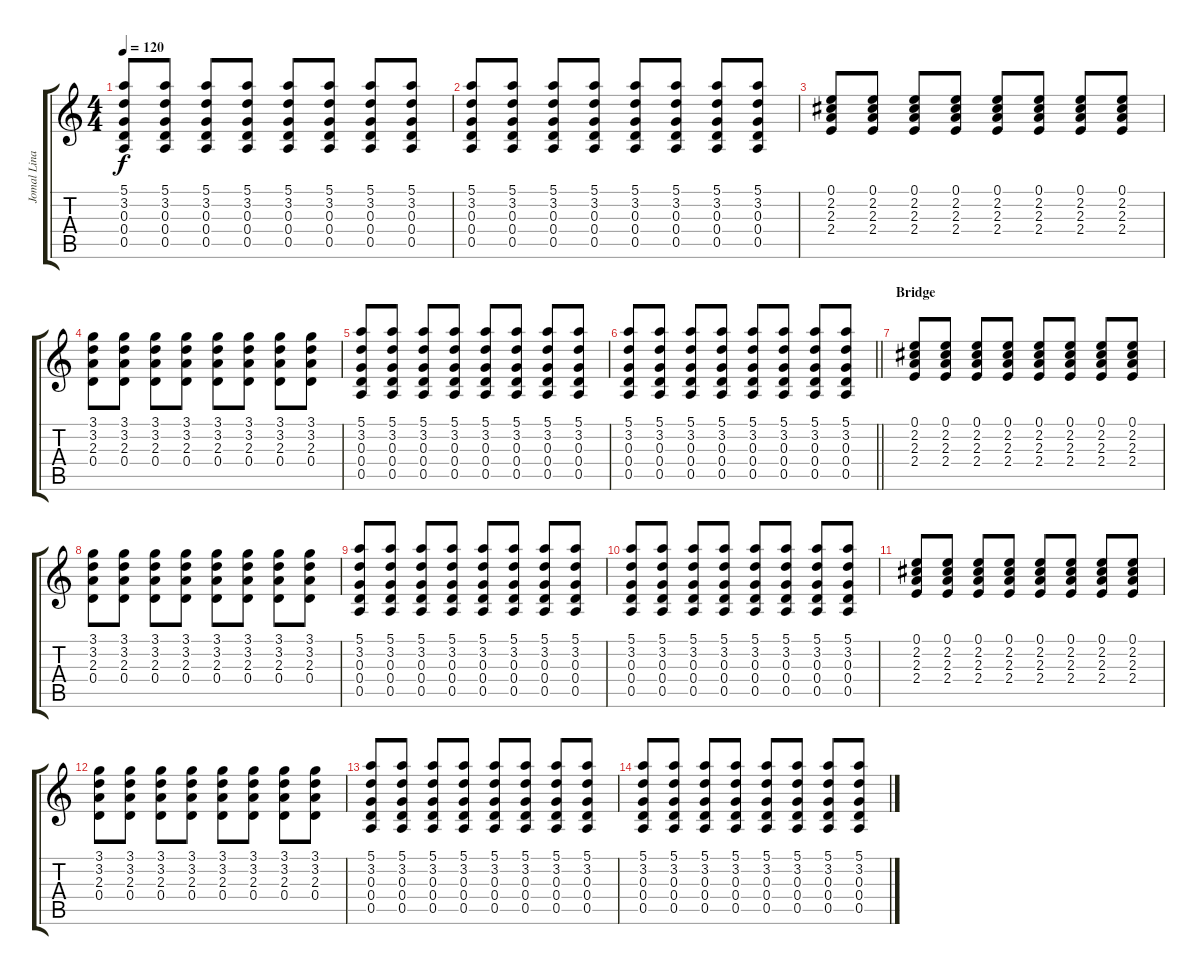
\track ("Jomal Linao(Lead)" "Jomal Lina") {instrument electricguitarclean}
\staff {score tabs}
\tuning (E4 B3 G3 D3 A2 E2) {hide}
\ts (4 4)
\tempo 120
\clef g2
\ks c
(5.1 3.2 0.3 0.4 0.5).8{dy f} (5.1 3.2 0.3 0.4 0.5).8 (5.1 3.2 0.3 0.4 0.5).8 (5.1 3.2 0.3 0.4 0.5).8 (5.1 3.2 0.3 0.4 0.5).8 (5.1 3.2 0.3 0.4 0.5).8 (5.1 3.2 0.3 0.4 0.5).8 (5.1 3.2 0.3 0.4 0.5).8 |
(5.1 3.2 0.3 0.4 0.5).8 (5.1 3.2 0.3 0.4 0.5).8 (5.1 3.2 0.3 0.4 0.5).8 (5.1 3.2 0.3 0.4 0.5).8 (5.1 3.2 0.3 0.4 0.5).8 (5.1 3.2 0.3 0.4 0.5).8 (5.1 3.2 0.3 0.4 0.5).8 (5.1 3.2 0.3 0.4 0.5).8 |
(0.1 2.2 2.3 2.4).8 (0.1 2.2 2.3 2.4).8 (0.1 2.2 2.3 2.4).8 (0.1 2.2 2.3 2.4).8 (0.1 2.2 2.3 2.4).8 (0.1 2.2 2.3 2.4).8 (0.1 2.2 2.3 2.4).8 (0.1 2.2 2.3 2.4).8 |
(3.1 3.2 2.3 0.4).8 (3.1 3.2 2.3 0.4).8 (3.1 3.2 2.3 0.4).8 (3.1 3.2 2.3 0.4).8 (3.1 3.2 2.3 0.4).8 (3.1 3.2 2.3 0.4).8 (3.1 3.2 2.3 0.4).8 (3.1 3.2 2.3 0.4).8 |
(5.1 3.2 0.3 0.4 0.5).8 (5.1 3.2 0.3 0.4 0.5).8 (5.1 3.2 0.3 0.4 0.5).8 (5.1 3.2 0.3 0.4 0.5).8 (5.1 3.2 0.3 0.4 0.5).8 (5.1 3.2 0.3 0.4 0.5).8 (5.1 3.2 0.3 0.4 0.5).8 (5.1 3.2 0.3 0.4 0.5).8 |
\barLineRight lightlight
(5.1 3.2 0.3 0.4 0.5).8 (5.1 3.2 0.3 0.4 0.5).8 (5.1 3.2 0.3 0.4 0.5).8 (5.1 3.2 0.3 0.4 0.5).8 (5.1 3.2 0.3 0.4 0.5).8 (5.1 3.2 0.3 0.4 0.5).8 (5.1 3.2 0.3 0.4 0.5).8 (5.1 3.2 0.3 0.4 0.5).8 |
\section ("" "Bridge")
(0.1 2.2 2.3 2.4).8 (0.1 2.2 2.3 2.4).8 (0.1 2.2 2.3 2.4).8 (0.1 2.2 2.3 2.4).8 (0.1 2.2 2.3 2.4).8 (0.1 2.2 2.3 2.4).8 (0.1 2.2 2.3 2.4).8 (0.1 2.2 2.3 2.4).8 |
(3.1 3.2 2.3 0.4).8 (3.1 3.2 2.3 0.4).8 (3.1 3.2 2.3 0.4).8 (3.1 3.2 2.3 0.4).8 (3.1 3.2 2.3 0.4).8 (3.1 3.2 2.3 0.4).8 (3.1 3.2 2.3 0.4).8 (3.1 3.2 2.3 0.4).8 |
(5.1 3.2 0.3 0.4 0.5).8 (5.1 3.2 0.3 0.4 0.5).8 (5.1 3.2 0.3 0.4 0.5).8 (5.1 3.2 0.3 0.4 0.5).8 (5.1 3.2 0.3 0.4 0.5).8 (5.1 3.2 0.3 0.4 0.5).8 (5.1 3.2 0.3 0.4 0.5).8 (5.1 3.2 0.3 0.4 0.5).8 |
(5.1 3.2 0.3 0.4 0.5).8 (5.1 3.2 0.3 0.4 0.5).8 (5.1 3.2 0.3 0.4 0.5).8 (5.1 3.2 0.3 0.4 0.5).8 (5.1 3.2 0.3 0.4 0.5).8 (5.1 3.2 0.3 0.4 0.5).8 (5.1 3.2 0.3 0.4 0.5).8 (5.1 3.2 0.3 0.4 0.5).8 |
(0.1 2.2 2.3 2.4).8 (0.1 2.2 2.3 2.4).8 (0.1 2.2 2.3 2.4).8 (0.1 2.2 2.3 2.4).8 (0.1 2.2 2.3 2.4).8 (0.1 2.2 2.3 2.4).8 (0.1 2.2 2.3 2.4).8 (0.1 2.2 2.3 2.4).8 |
(3.1 3.2 2.3 0.4).8 (3.1 3.2 2.3 0.4).8 (3.1 3.2 2.3 0.4).8 (3.1 3.2 2.3 0.4).8 (3.1 3.2 2.3 0.4).8 (3.1 3.2 2.3 0.4).8 (3.1 3.2 2.3 0.4).8 (3.1 3.2 2.3 0.4).8 |
(5.1 3.2 0.3 0.4 0.5).8 (5.1 3.2 0.3 0.4 0.5).8 (5.1 3.2 0.3 0.4 0.5).8 (5.1 3.2 0.3 0.4 0.5).8 (5.1 3.2 0.3 0.4 0.5).8 (5.1 3.2 0.3 0.4 0.5).8 (5.1 3.2 0.3 0.4 0.5).8 (5.1 3.2 0.3 0.4 0.5).8 |
(5.1 3.2 0.3 0.4 0.5).8 (5.1 3.2 0.3 0.4 0.5).8 (5.1 3.2 0.3 0.4 0.5).8 (5.1 3.2 0.3 0.4 0.5).8 (5.1 3.2 0.3 0.4 0.5).8 (5.1 3.2 0.3 0.4 0.5).8 (5.1 3.2 0.3 0.4 0.5).8 (5.1 3.2 0.3 0.4 0.5).8
